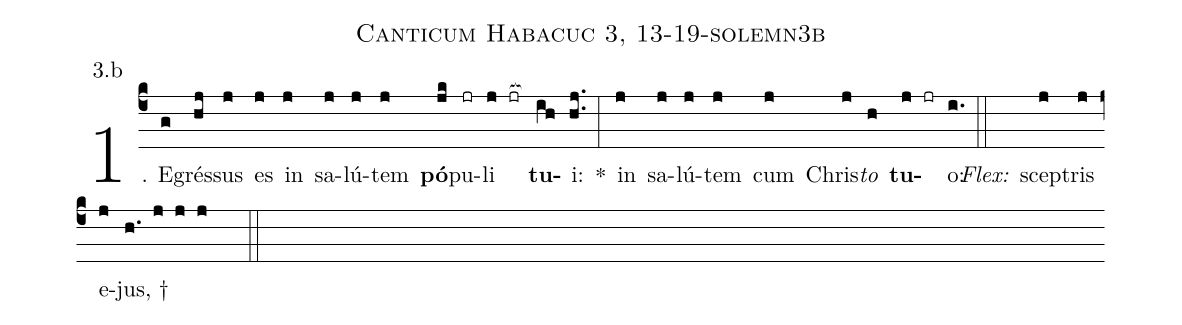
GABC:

name: Canticum Habacuc 3, 13-19-solemn3b;
annotation: 3.b;
%%
(c4)1. E(g)grés(hj)sus(j) es(j) in(j) sa(j)lú(j)tem(j) <b>pó</b>(jk)pu(jr)li(j jr[ocb:1{]) <b>tu</b>(ih[ocb:0}])i:(hj..) *(:) in(j) sa(j)lú(j)tem(j) cum(j) Chris(j)<i>to</i>(h) <b>tu</b>(j jr)o:(i.) (::)
<i>Flex:</i>()  scep(j)tris(j) e(j)jus, †(h. j j j  ::)
